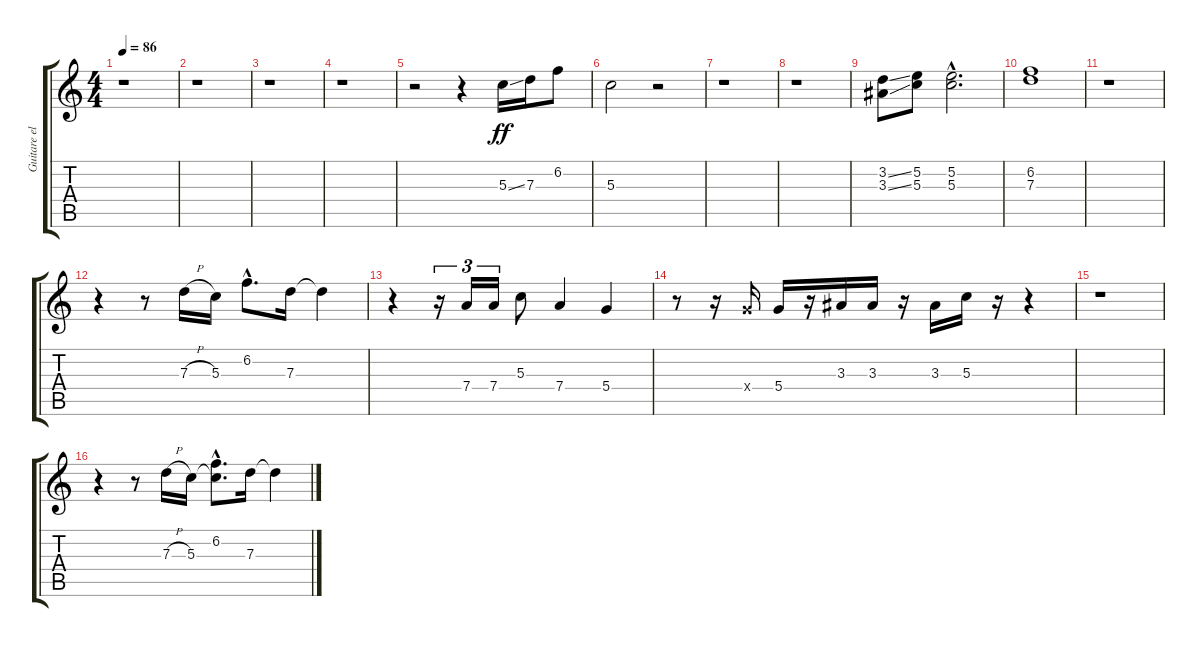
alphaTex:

\track ("Guitare electrique 1" "Guitare el") {instrument electricguitarjazz}
\staff {score tabs}
\tuning (E4 B3 G3 D3 A2 E2) {hide}
\ts (4 4)
\tempo 86
\clef g2
\ks c
r.1{dy ff} |
r.1 |
r.1 |
r.1 |
r.2 r.4 5.3{ss}.16 7.3.16 6.2.8 |
5.3.2 r.2 |
r.1 |
r.1 |
(3.2{ss} 3.3{ss}).8 (5.2 5.3).8 (5.2{hac} 5.3{hac}).2{d} |
(6.2 7.3).1 |
r.1 |
r.4 r.8 7.3{h}.16 5.3.16 6.2{hac}.8{d} 7.3.16 7.3{t}.4 |
r.4 r.16{tu (3 2)} 7.4.16{tu (3 2)} 7.4.16{tu (3 2)} 5.3.8 7.4.4 5.4.4 |
r.8 r.16 5.4{x}.16 5.4.16 r.16 3.3.16 3.3.16 r.16 3.3.16 5.3.16 r.16 r.4 |
r.1 |
r.4 r.8 7.3{h}.16 5.3.16 (6.2{hac} 5.3{hac t}).8{d} 7.3.16 7.3{t}.4
